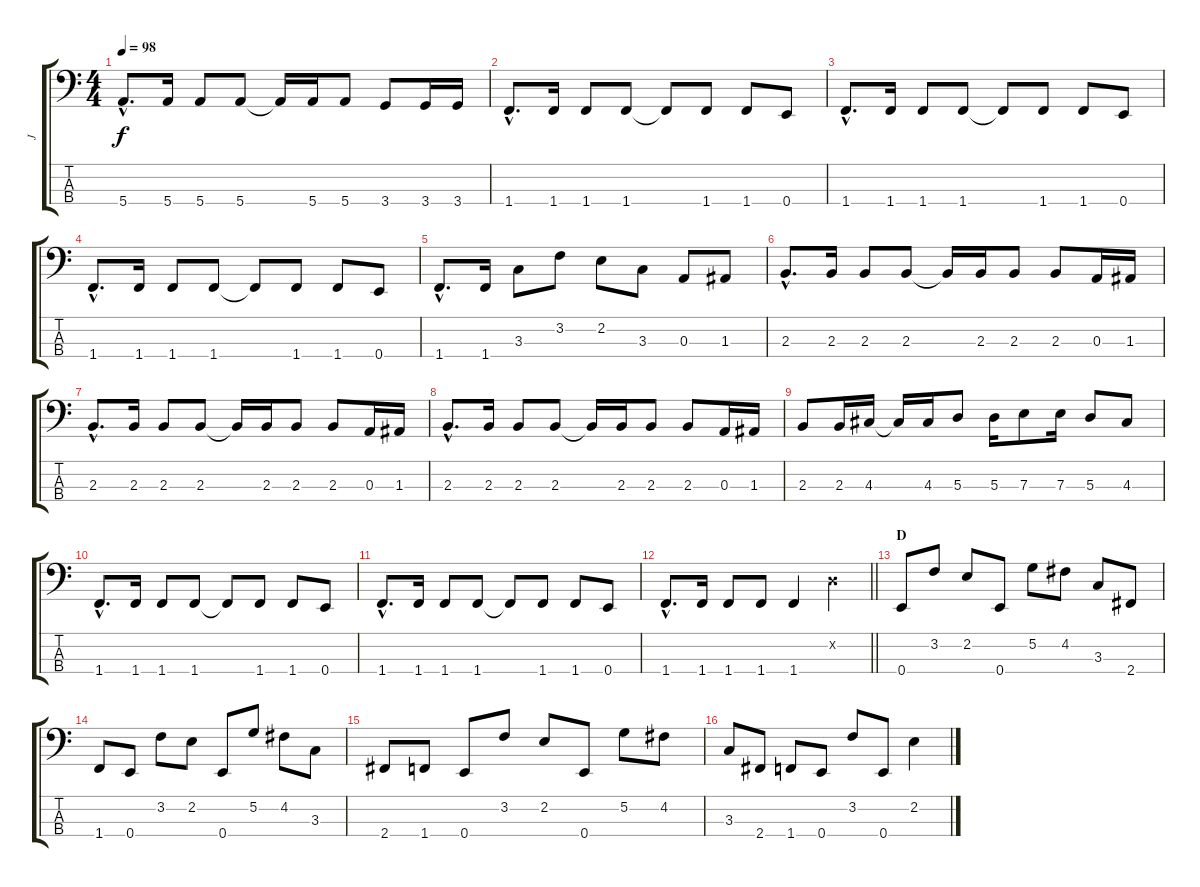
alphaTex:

\track ("J" "J") {instrument electricbasspick}
\staff {score tabs}
\tuning (G2 D2 A1 E1) {hide}
\ts (4 4)
\tempo 98
\clef f4
\ks c
5.4{hac}.8{d dy f} 5.4.16 5.4.8 5.4.8 5.4{t}.16 5.4.16 5.4.8 3.4.8 3.4.16 3.4.16 |
1.4{hac}.8{d} 1.4.16 1.4.8 1.4.8 1.4{t}.8 1.4.8 1.4.8 0.4.8 |
1.4{hac}.8{d} 1.4.16 1.4.8 1.4.8 1.4{t}.8 1.4.8 1.4.8 0.4.8 |
1.4{hac}.8{d} 1.4.16 1.4.8 1.4.8 1.4{t}.8 1.4.8 1.4.8 0.4.8 |
1.4{hac}.8{d} 1.4.16 3.3.8 3.2.8 2.2.8 3.3.8 0.3.8 1.3.8 |
2.3{hac}.8{d} 2.3.16 2.3.8 2.3.8 2.3{t}.16 2.3.16 2.3.8 2.3.8 0.3.16 1.3.16 |
2.3{hac}.8{d} 2.3.16 2.3.8 2.3.8 2.3{t}.16 2.3.16 2.3.8 2.3.8 0.3.16 1.3.16 |
2.3{hac}.8{d} 2.3.16 2.3.8 2.3.8 2.3{t}.16 2.3.16 2.3.8 2.3.8 0.3.16 1.3.16 |
2.3.8 2.3.16 4.3.16 4.3{t}.16 4.3.16 5.3.8 5.3.16 7.3.8 7.3.16 5.3.8 4.3.8 |
1.4{hac}.8{d} 1.4.16 1.4.8 1.4.8 1.4{t}.8 1.4.8 1.4.8 0.4.8 |
1.4{hac}.8{d} 1.4.16 1.4.8 1.4.8 1.4{t}.8 1.4.8 1.4.8 0.4.8 |
\barLineRight lightlight
1.4{hac}.8{d} 1.4.16 1.4.8 1.4.8 1.4.4 0.2{x}.4 |
\section ("" "D")
0.4.8 3.2.8 2.2.8 0.4.8 5.2.8 4.2.8 3.3.8 2.4.8 |
1.4.8 0.4.8 3.2.8 2.2.8 0.4.8 5.2.8 4.2.8 3.3.8 |
2.4.8 1.4.8 0.4.8 3.2.8 2.2.8 0.4.8 5.2.8 4.2.8 |
3.3.8 2.4.8 1.4.8 0.4.8 3.2.8 0.4.8 2.2.4
